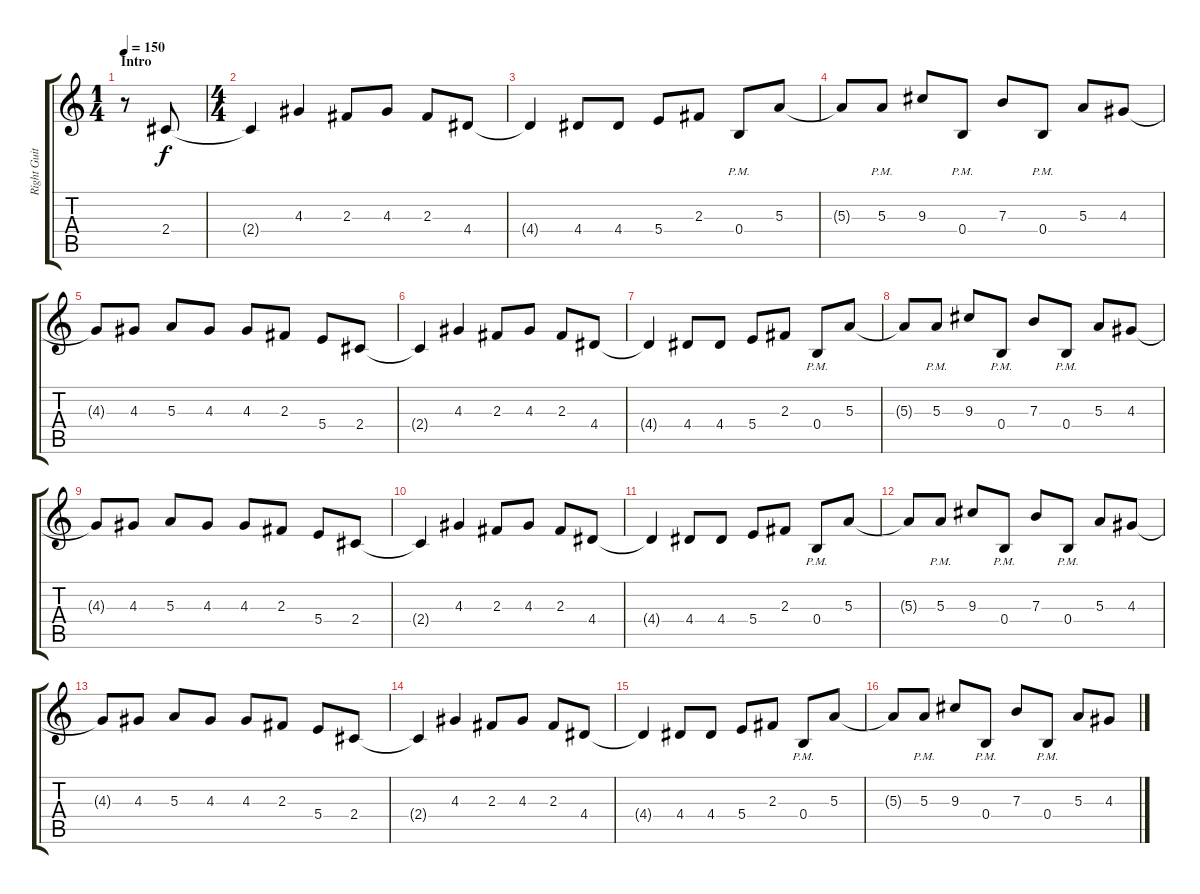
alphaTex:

\track ("Right Guitar" "Right Guit") {instrument distortionguitar}
\staff {score tabs}
\tuning (Db4 Ab3 E3 B2 Gb2 B1) {hide}
\ts (1 4)
\section ("" "Intro")
\tempo 150
\clef g2
\ks c
r.8{dy f instrument distortionguitar} 2.4.8 |
\ts (4 4)
2.4{t}.4 4.3.4 2.3.8 4.3.8 2.3.8 4.4.8 |
4.4{t}.4 4.4.8 4.4.8 5.4.8 2.3.8 0.4{pm}.8 5.3.8 |
5.3{t}.8 5.3{pm}.8 9.3.8 0.4{pm}.8 7.3.8 0.4{pm}.8 5.3.8 4.3.8 |
4.3{t}.8 4.3.8 5.3.8 4.3.8 4.3.8 2.3.8 5.4.8 2.4.8 |
2.4{t}.4 4.3.4 2.3.8 4.3.8 2.3.8 4.4.8 |
4.4{t}.4 4.4.8 4.4.8 5.4.8 2.3.8 0.4{pm}.8 5.3.8 |
5.3{t}.8 5.3{pm}.8 9.3.8 0.4{pm}.8 7.3.8 0.4{pm}.8 5.3.8 4.3.8 |
4.3{t}.8 4.3.8 5.3.8 4.3.8 4.3.8 2.3.8 5.4.8 2.4.8 |
2.4{t}.4 4.3.4 2.3.8 4.3.8 2.3.8 4.4.8 |
4.4{t}.4 4.4.8 4.4.8 5.4.8 2.3.8 0.4{pm}.8 5.3.8 |
5.3{t}.8 5.3{pm}.8 9.3.8 0.4{pm}.8 7.3.8 0.4{pm}.8 5.3.8 4.3.8 |
4.3{t}.8 4.3.8 5.3.8 4.3.8 4.3.8 2.3.8 5.4.8 2.4.8 |
2.4{t}.4 4.3.4 2.3.8 4.3.8 2.3.8 4.4.8 |
4.4{t}.4 4.4.8 4.4.8 5.4.8 2.3.8 0.4{pm}.8 5.3.8 |
5.3{t}.8 5.3{pm}.8 9.3.8 0.4{pm}.8 7.3.8 0.4{pm}.8 5.3.8 4.3.8
